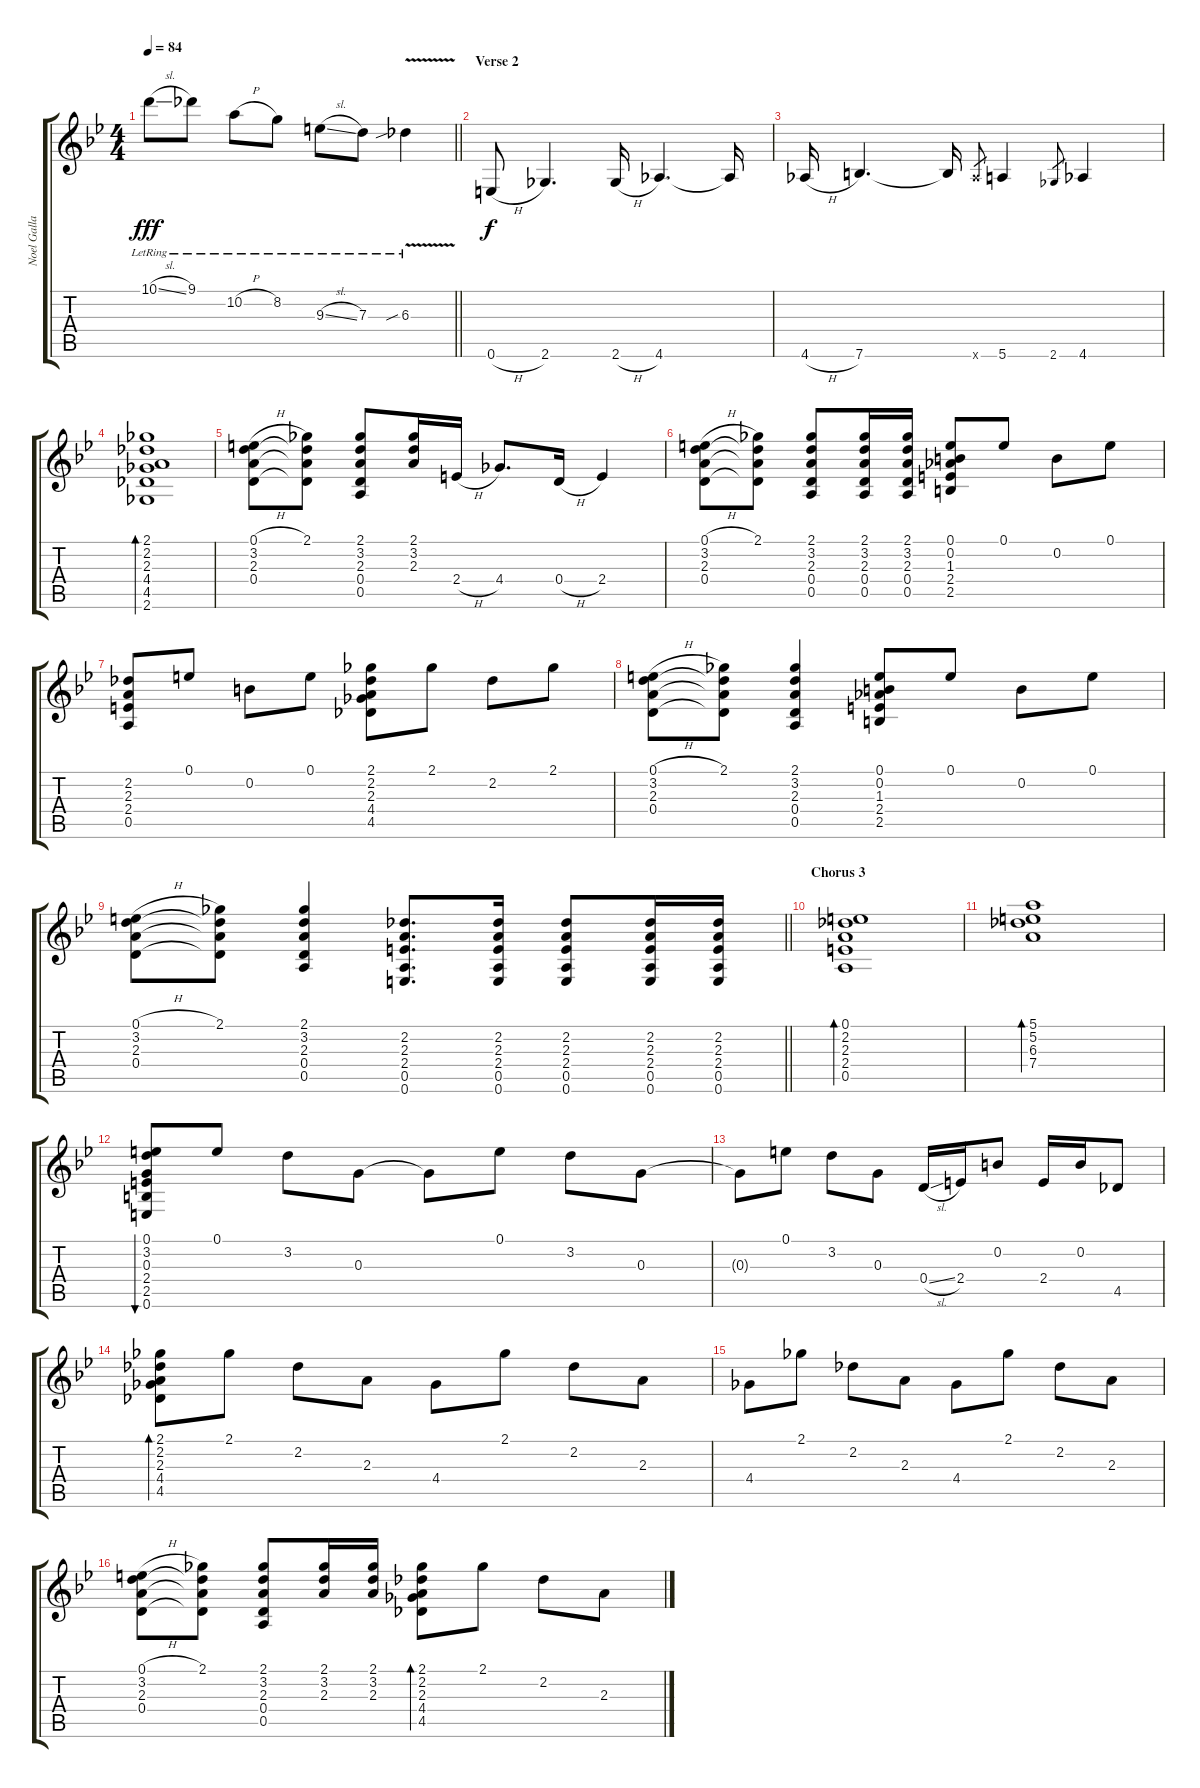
\track ("Noel Gallagher" "Noel Galla") {instrument electricguitarjazz}
\staff {score tabs}
\tuning (E4 B3 G3 D3 A2 E2) {hide}
\ts (4 4)
\tempo 84
\clef g2
\barLineRight lightlight
\ks bb
10.1{sl lr}.8{dy fff} 9.1{lr}.8 10.2{h lr}.8 8.2{lr}.8 9.3{sl lr}.8 7.3{lr}.8 6.3{v sib lr}.4 |
\section ("" "Verse 2")
0.6{h}.8{dy f} 2.6.4{d} 2.6{h}.16 4.6.4{d} 4.6{t}.16 |
4.6{h}.16 7.6.4{d} 7.6{t}.16 4.6{x}.8{gr} 5.6.4 2.6.8{gr} 4.6.4 |
(2.1 2.2 2.3 4.4 4.5 2.6).1{bd 240} |
(0.1{h} 3.2 2.3 0.4).8 (2.1 3.2{t} 2.3{t} 0.4{t}).8 (2.1 3.2 2.3 0.4 0.5).8 (2.1 3.2 2.3).16 2.4{h}.16 4.4.8{d} 0.4{h}.16 2.4.4 |
(0.1{h} 3.2 2.3 0.4).8 (2.1 3.2{t} 2.3{t} 0.4{t}).8 (2.1 3.2 2.3 0.4 0.5).8 (2.1 3.2 2.3 0.4 0.5).16 (2.1 3.2 2.3 0.4 0.5).16 (0.1 0.2 1.3 2.4 2.5).8 0.1.8 0.2.8 0.1.8 |
(2.2 2.3 2.4 0.5).8 0.1.8 0.2.8 0.1.8 (2.1 2.2 2.3 4.4 4.5).8 2.1.8 2.2.8 2.1.8 |
(0.1{h} 3.2 2.3 0.4).8 (2.1 3.2{t} 2.3{t} 0.4{t}).8 (2.1 3.2 2.3 0.4 0.5).4 (0.1 0.2 1.3 2.4 2.5).8 0.1.8 0.2.8 0.1.8 |
\barLineRight lightlight
(0.1{h} 3.2 2.3 0.4).8 (2.1 3.2{t} 2.3{t} 0.4{t}).8 (2.1 3.2 2.3 0.4 0.5).4 (2.2 2.3 2.4 0.5 0.6).8{d} (2.2 2.3 2.4 0.5 0.6).16 (2.2 2.3 2.4 0.5 0.6).8 (2.2 2.3 2.4 0.5 0.6).16 (2.2 2.3 2.4 0.5 0.6).16 |
\section ("" "Chorus 3")
(0.1 2.2 2.3 2.4 0.5).1{bd 240} |
(5.1 5.2 6.3 7.4).1{bd 240} |
(0.1 3.2 0.3 2.4 2.5 0.6).8{bu 240} 0.1.8 3.2.8 0.3.8 0.3{t}.8 0.1.8 3.2.8 0.3.8 |
0.3{t}.8 0.1.8 3.2.8 0.3.8 0.4{sl}.16 2.4.16 0.2.8 2.4.16 0.2.16 4.5.8 |
(2.1 2.2 2.3 4.4 4.5).8{bd 60} 2.1.8 2.2.8 2.3.8 4.4.8 2.1.8 2.2.8 2.3.8 |
4.4.8 2.1.8 2.2.8 2.3.8 4.4.8 2.1.8 2.2.8 2.3.8 |
(0.1{h} 3.2 2.3 0.4).8 (2.1 3.2{t} 2.3{t} 0.4{t}).8 (2.1 3.2 2.3 0.4 0.5).8 (2.1 3.2 2.3).16 (2.1 3.2 2.3).16 (2.1 2.2 2.3 4.4 4.5).8{bd 60} 2.1.8 2.2.8 2.3.8
